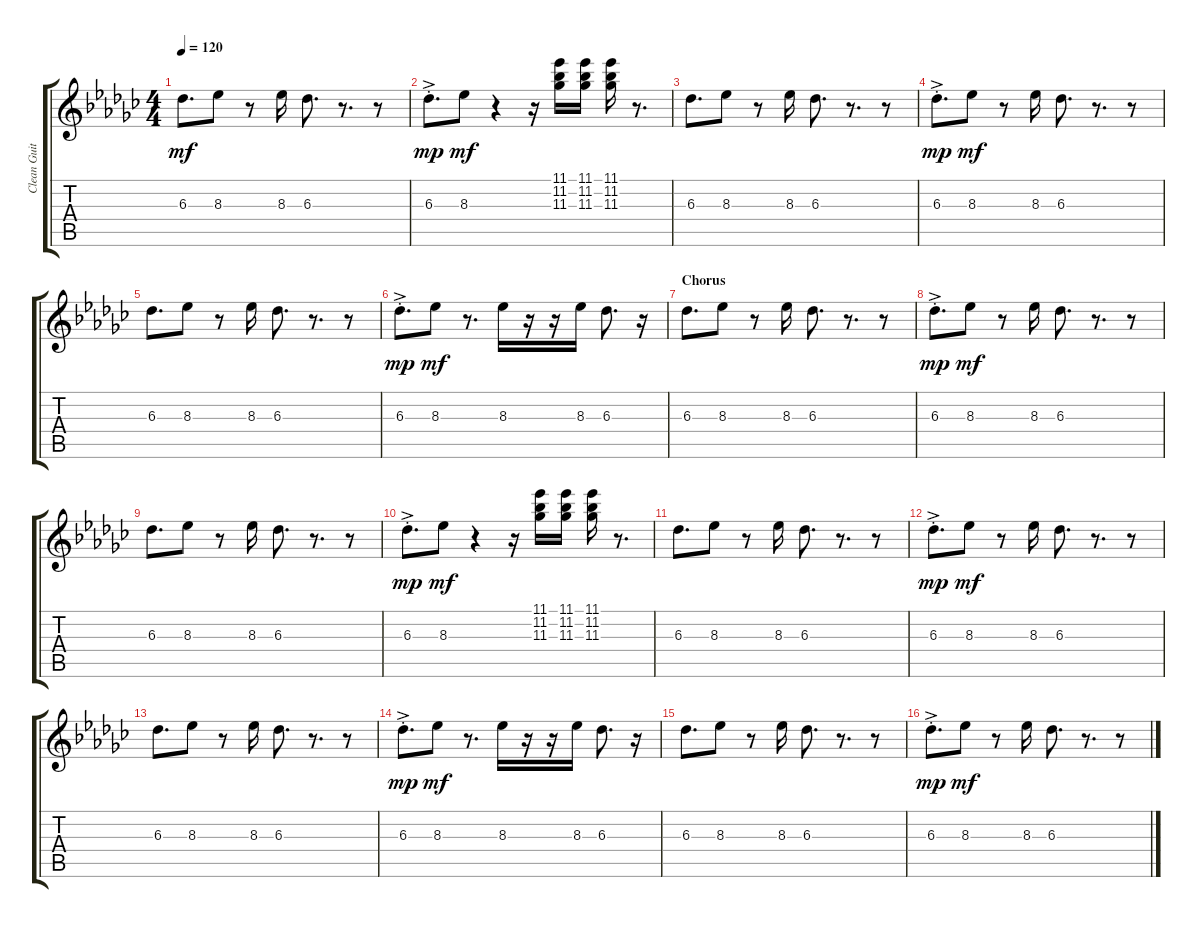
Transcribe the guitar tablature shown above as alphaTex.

\track ("Clean Guitar" "Clean Guit") {instrument electricguitarclean}
\staff {score tabs}
\tuning (E4 B3 G3 D3 A2 E2) {hide}
\ts (4 4)
\tempo 120
\clef g2
\ks ebminor
6.3.8{d dy mf} 8.3.8 r.8 8.3.16 6.3.8{d} r.8{d} r.8 |
6.3{ac st}.8{d dy mp} 8.3.8{dy mf} r.4 r.16 (11.1 11.2 11.3).16 (11.1 11.2 11.3).16 (11.1 11.2 11.3).16 r.8{d} |
6.3.8{d} 8.3.8 r.8 8.3.16 6.3.8{d} r.8{d} r.8 |
6.3{ac st}.8{d dy mp} 8.3.8{dy mf} r.8 8.3.16 6.3.8{d} r.8{d} r.8 |
6.3.8{d} 8.3.8 r.8 8.3.16 6.3.8{d} r.8{d} r.8 |
6.3{ac st}.8{d dy mp} 8.3.8{dy mf} r.8{d} 8.3.16 r.16 r.16 8.3.16 6.3.8{d} r.16 |
\section ("" "Chorus")
6.3.8{d} 8.3.8 r.8 8.3.16 6.3.8{d} r.8{d} r.8 |
6.3{ac st}.8{d dy mp} 8.3.8{dy mf} r.8 8.3.16 6.3.8{d} r.8{d} r.8 |
6.3.8{d} 8.3.8 r.8 8.3.16 6.3.8{d} r.8{d} r.8 |
6.3{ac st}.8{d dy mp} 8.3.8{dy mf} r.4 r.16 (11.1 11.2 11.3).16 (11.1 11.2 11.3).16 (11.1 11.2 11.3).16 r.8{d} |
6.3.8{d} 8.3.8 r.8 8.3.16 6.3.8{d} r.8{d} r.8 |
6.3{ac st}.8{d dy mp} 8.3.8{dy mf} r.8 8.3.16 6.3.8{d} r.8{d} r.8 |
6.3.8{d} 8.3.8 r.8 8.3.16 6.3.8{d} r.8{d} r.8 |
6.3{ac st}.8{d dy mp} 8.3.8{dy mf} r.8{d} 8.3.16 r.16 r.16 8.3.16 6.3.8{d} r.16 |
6.3.8{d} 8.3.8 r.8 8.3.16 6.3.8{d} r.8{d} r.8 |
6.3{ac st}.8{d dy mp} 8.3.8{dy mf} r.8 8.3.16 6.3.8{d} r.8{d} r.8
